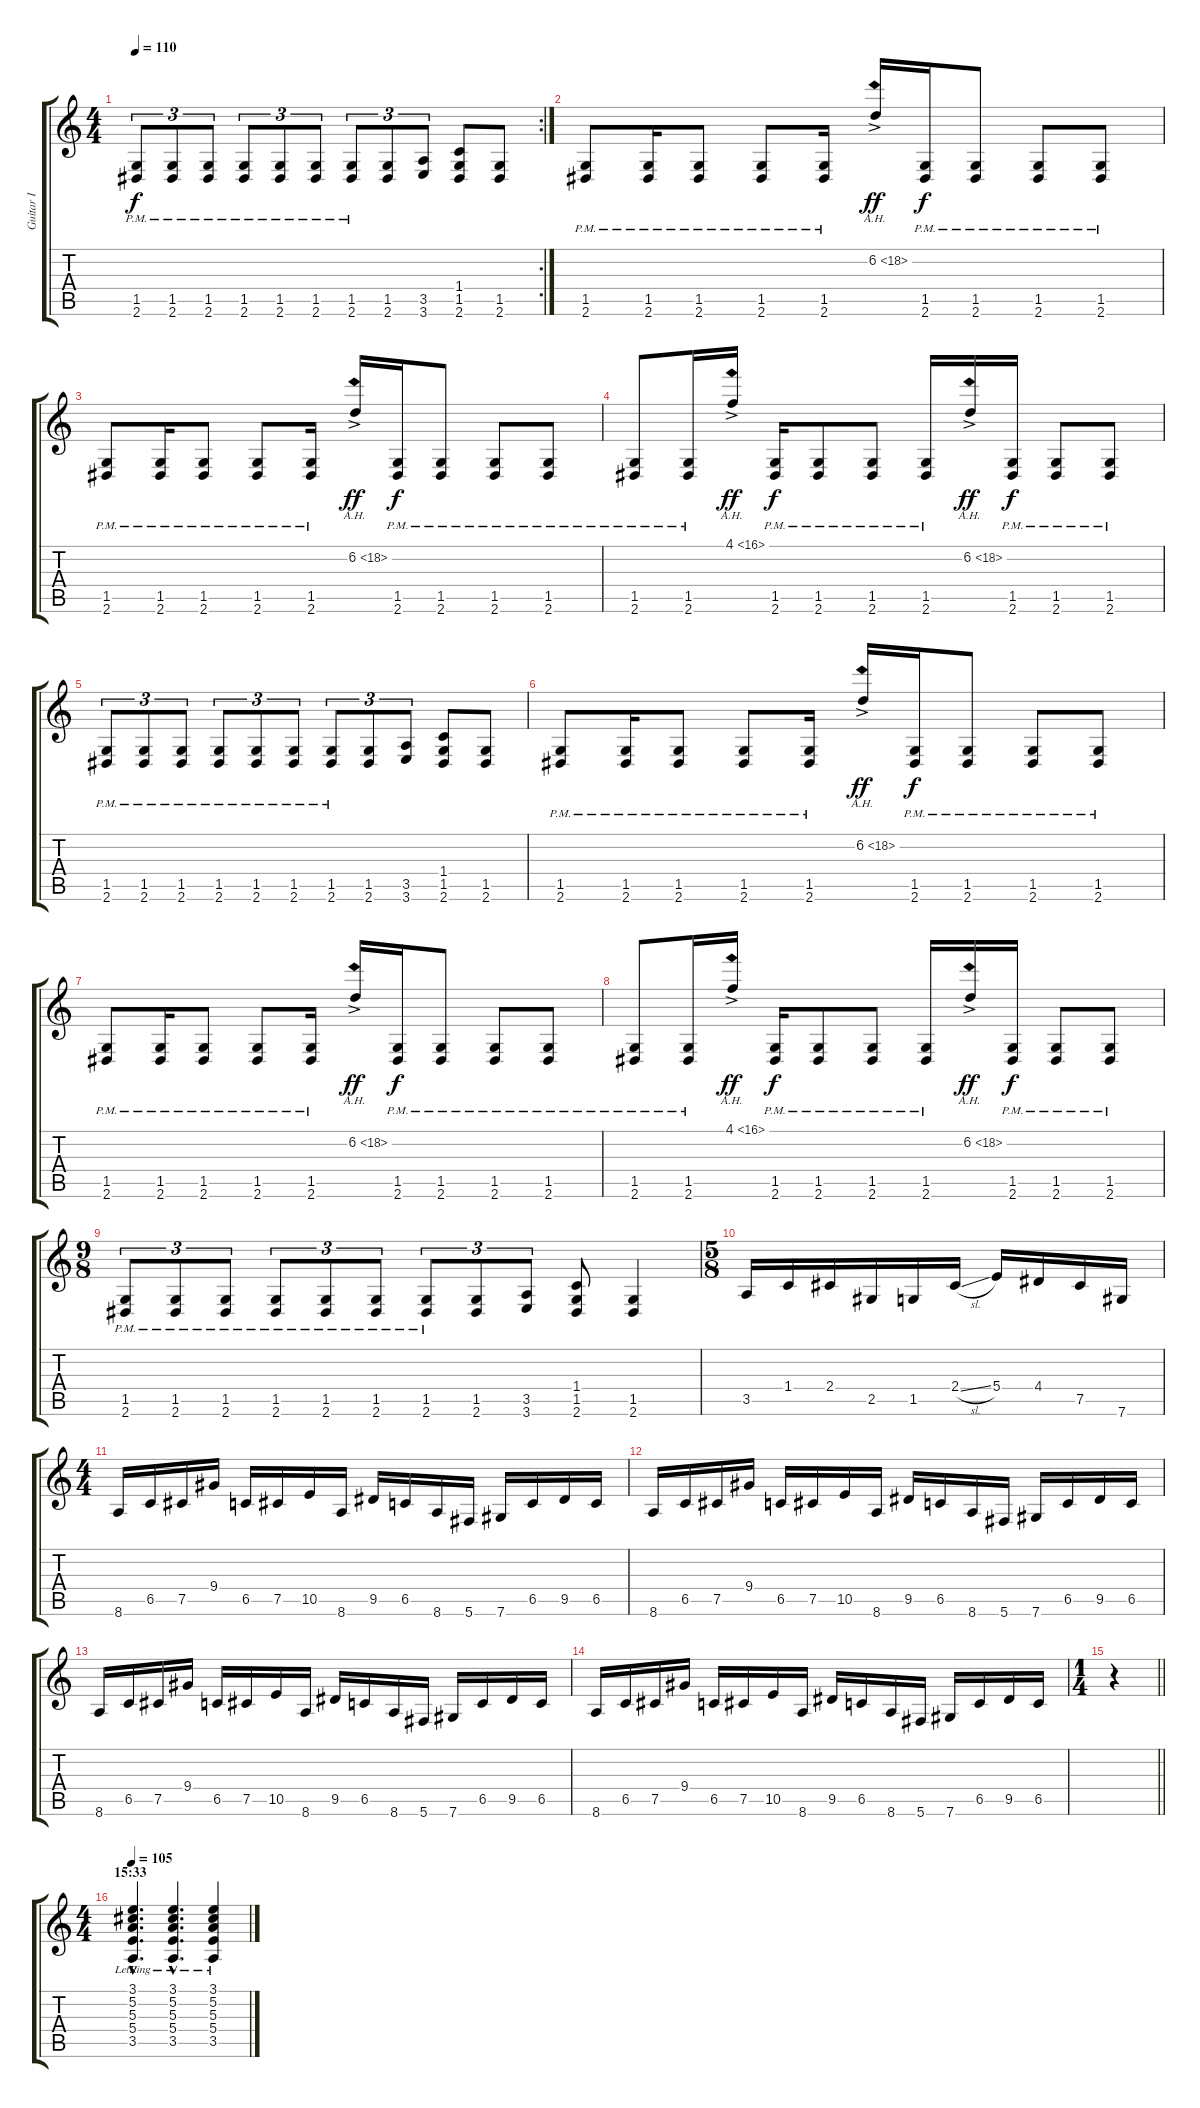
\track ("Guitar I" "Guitar I") {instrument distortionguitar}
\staff {score tabs}
\tuning (Db4 Ab3 E3 B2 Gb2 Db2) {hide}
\rc 2
\ts (4 4)
\tempo 110
\clef g2
\ks c
(1.5{pm} 2.6{pm}).8{tu (3 2) dy f} (1.5{pm} 2.6{pm}).8{tu (3 2)} (1.5{pm} 2.6{pm}).8{tu (3 2)} (1.5{pm} 2.6{pm}).8{tu (3 2)} (1.5{pm} 2.6{pm}).8{tu (3 2)} (1.5{pm} 2.6{pm}).8{tu (3 2)} (1.5{pm} 2.6{pm}).8{tu (3 2)} (1.5 2.6).8{tu (3 2)} (3.5 3.6).8{tu (3 2)} (1.4 1.5 2.6).8 (1.5 2.6).8 |
(1.5{pm} 2.6{pm}).8 (1.5{pm} 2.6{pm}).16 (1.5{pm} 2.6{pm}).8 (1.5{pm} 2.6{pm}).8 (1.5{pm} 2.6{pm}).16 6.2{ah 12 ac}.16{dy ff} (1.5{pm} 2.6{pm}).16{dy f} (1.5{pm} 2.6{pm}).8 (1.5{pm} 2.6{pm}).8 (1.5{pm} 2.6{pm}).8 |
(1.5{pm} 2.6{pm}).8 (1.5{pm} 2.6{pm}).16 (1.5{pm} 2.6{pm}).8 (1.5{pm} 2.6{pm}).8 (1.5{pm} 2.6{pm}).16 6.2{ah 12 ac}.16{dy ff} (1.5{pm} 2.6{pm}).16{dy f} (1.5{pm} 2.6{pm}).8 (1.5{pm} 2.6{pm}).8 (1.5{pm} 2.6{pm}).8 |
(1.5{pm} 2.6{pm}).8 (1.5{pm} 2.6{pm}).16 4.1{ah 12 ac}.16{dy ff} (1.5{pm} 2.6{pm}).16{dy f} (1.5{pm} 2.6{pm}).8 (1.5{pm} 2.6{pm}).8 (1.5{pm} 2.6{pm}).16 6.2{ah 12 ac}.16{dy ff} (1.5{pm} 2.6{pm}).16{dy f} (1.5{pm} 2.6{pm}).8 (1.5{pm} 2.6{pm}).8 |
(1.5{pm} 2.6{pm}).8{tu (3 2)} (1.5{pm} 2.6{pm}).8{tu (3 2)} (1.5{pm} 2.6{pm}).8{tu (3 2)} (1.5{pm} 2.6{pm}).8{tu (3 2)} (1.5{pm} 2.6{pm}).8{tu (3 2)} (1.5{pm} 2.6{pm}).8{tu (3 2)} (1.5{pm} 2.6{pm}).8{tu (3 2)} (1.5 2.6).8{tu (3 2)} (3.5 3.6).8{tu (3 2)} (1.4 1.5 2.6).8 (1.5 2.6).8 |
(1.5{pm} 2.6{pm}).8 (1.5{pm} 2.6{pm}).16 (1.5{pm} 2.6{pm}).8 (1.5{pm} 2.6{pm}).8 (1.5{pm} 2.6{pm}).16 6.2{ah 12 ac}.16{dy ff} (1.5{pm} 2.6{pm}).16{dy f} (1.5{pm} 2.6{pm}).8 (1.5{pm} 2.6{pm}).8 (1.5{pm} 2.6{pm}).8 |
(1.5{pm} 2.6{pm}).8 (1.5{pm} 2.6{pm}).16 (1.5{pm} 2.6{pm}).8 (1.5{pm} 2.6{pm}).8 (1.5{pm} 2.6{pm}).16 6.2{ah 12 ac}.16{dy ff} (1.5{pm} 2.6{pm}).16{dy f} (1.5{pm} 2.6{pm}).8 (1.5{pm} 2.6{pm}).8 (1.5{pm} 2.6{pm}).8 |
(1.5{pm} 2.6{pm}).8 (1.5{pm} 2.6{pm}).16 4.1{ah 12 ac}.16{dy ff} (1.5{pm} 2.6{pm}).16{dy f} (1.5{pm} 2.6{pm}).8 (1.5{pm} 2.6{pm}).8 (1.5{pm} 2.6{pm}).16 6.2{ah 12 ac}.16{dy ff} (1.5{pm} 2.6{pm}).16{dy f} (1.5{pm} 2.6{pm}).8 (1.5{pm} 2.6{pm}).8 |
\ts (9 8)
(1.5{pm} 2.6{pm}).8{tu (3 2)} (1.5{pm} 2.6{pm}).8{tu (3 2)} (1.5{pm} 2.6{pm}).8{tu (3 2)} (1.5{pm} 2.6{pm}).8{tu (3 2)} (1.5{pm} 2.6{pm}).8{tu (3 2)} (1.5{pm} 2.6{pm}).8{tu (3 2)} (1.5{pm} 2.6{pm}).8{tu (3 2)} (1.5 2.6).8{tu (3 2)} (3.5 3.6).8{tu (3 2)} (1.4 1.5 2.6).8 (1.5 2.6).4 |
\ts (5 8)
3.5.16 1.4.16 2.4.16 2.5.16 1.5.16 2.4{sl}.16 5.4.16 4.4.16 7.5.16 7.6.16 |
\ts (4 4)
8.6.16 6.5.16 7.5.16 9.4.16 6.5.16 7.5.16 10.5.16 8.6.16 9.5.16 6.5.16 8.6.16 5.6.16 7.6.16 6.5.16 9.5.16 6.5.16 |
8.6.16 6.5.16 7.5.16 9.4.16 6.5.16 7.5.16 10.5.16 8.6.16 9.5.16 6.5.16 8.6.16 5.6.16 7.6.16 6.5.16 9.5.16 6.5.16 |
8.6.16 6.5.16 7.5.16 9.4.16 6.5.16 7.5.16 10.5.16 8.6.16 9.5.16 6.5.16 8.6.16 5.6.16 7.6.16 6.5.16 9.5.16 6.5.16 |
8.6.16 6.5.16 7.5.16 9.4.16 6.5.16 7.5.16 10.5.16 8.6.16 9.5.16 6.5.16 8.6.16 5.6.16 7.6.16 6.5.16 9.5.16 6.5.16 |
\ts (1 4)
\barLineRight lightlight
r.4 |
\ts (4 4)
\section ("" "15:33")
\tempo 105
(3.1{hac} 5.2{hac lr} 5.3{hac lr} 5.4{hac lr} 3.5{hac lr}).4{d volume 10 instrument acousticguitarsteel} (3.1{hac} 5.2{hac lr} 5.3{hac lr} 5.4{hac lr} 3.5{hac lr}).4{d} (3.1 5.2{lr} 5.3{lr} 5.4{lr} 3.5{lr}).4
